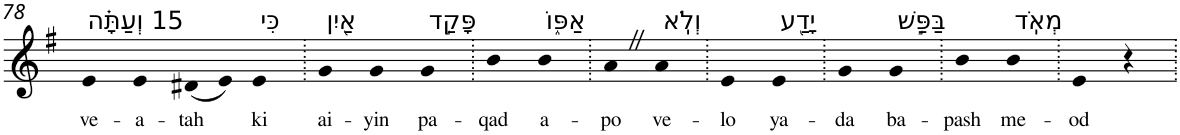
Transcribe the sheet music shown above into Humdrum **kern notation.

**kern	**text
*part1	*part1
*staff1	*staff1
*I"Piano	*
*I'Pno	*
!!LO:PB:g=z
*clefG2	*
*k[f#]	*
*G:	*
=78	=78
!LO:TX:a:t=15 וְעַתָּ֗ה	!
!	!LO:LY:b
4e	ve-
!	!LO:LY:b
4e	-a-
!	!LO:LY:b
(8d#X	-tah
8e)	.
!LO:TX:a:t=כִּי	!
!	!LO:LY:b
4e	ki
=79.	=79.
!LO:TX:a:t=אַ֭יִן	!
!	!LO:LY:b
4g	ai-
!	!LO:LY:b
4g	-yin
!LO:TX:a:t=פָּקַ֣ד	!
!	!LO:LY:b
4g	pa-
=80.	=80.
!	!LO:LY:b
4b	-qad
!LO:TX:a:t=אַפּ֑וֹ	!
!	!LO:LY:b
4b	a-
=81.	=81.
!	!LO:LY:b
4aZ	-po
!LO:TX:a:t=וְלֹֽא	!
!	!LO:LY:b
4a	ve-
=82.	=82.
!	!LO:LY:b
4e	-lo
!LO:TX:a:t=יָדַ֖ע	!
!	!LO:LY:b
4e	ya-
=83.	=83.
!	!LO:LY:b
4g	-da
!LO:TX:a:t=בַּפַּ֣שׁ	!
!	!LO:LY:b
4g	ba-
=84.	=84.
!	!LO:LY:b
4b	-pash
!LO:TX:a:t=מְאֹֽד	!
!	!LO:LY:b
4b	me-
=85.	=85.
!	!LO:LY:b
4e	-od
4r	.
=.	=.
*-	*-
